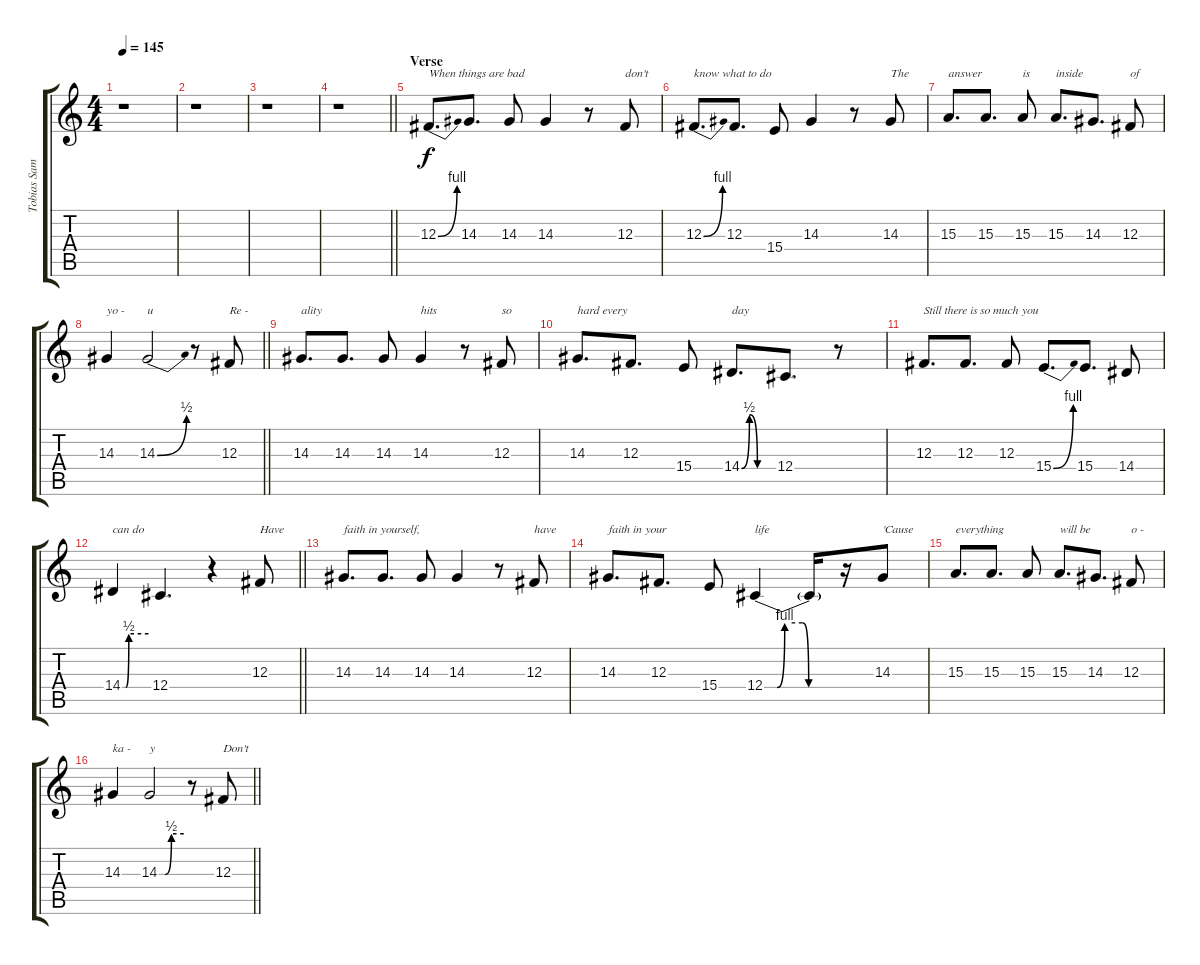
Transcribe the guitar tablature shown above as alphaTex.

\track ("Tobias Sammet" "Tobias Sam") {instrument tenorsax}
\staff {score tabs}
\tuning (Eb4 Bb3 Gb3 Db3 Ab2 Eb2) {hide}
\ts (4 4)
\tempo 145
\clef g2
\ks c
r.1{dy f} |
r.1 |
r.1 |
\barLineRight lightlight
r.1 |
\section ("" "Verse")
12.3{be (bend 0 0 60 4)}.8{d txt "When things are bad"} 14.3.8{d} 14.3.8 14.3.4 r.8 12.3.8{txt "don't"} |
12.3{be (bend 0 0 60 4)}.8{d txt "know what to do"} 12.3.8{d} 15.4.8 14.3.4 r.8 14.3.8{txt "The"} |
15.3.8{d txt "answer"} 15.3.8{d} 15.3.8{txt "is"} 15.3.8{d txt "inside"} 14.3.8{d} 12.3.8{txt "of"} |
\barLineRight lightlight
14.3.4{txt "yo -"} 14.3{be (bend 0 0 60 2)}.2{txt "u"} r.8 12.3.8{txt "Re -"} |
14.3.8{d txt "ality"} 14.3.8{d} 14.3.8 14.3.4{txt "hits"} r.8 12.3.8{txt "so"} |
14.3.8{d txt "hard every"} 12.3.8{d} 15.4.8 14.4{be (custom 0 0 15 2 30 0 60 0)}.8{d txt "day"} 12.4.8{d} r.8 |
12.3.8{d txt "Still there is so much you"} 12.3.8{d} 12.3.8 15.4{be (bend 0 0 60 4)}.8{d} 15.4.8{d} 14.4.8 |
\barLineRight lightlight
14.4{be (custom 0 0 8 0 15 2 60 2)}.4{txt "can do"} 12.4.4{d} r.4 12.3.8{txt "Have"} |
14.3.8{d txt "faith in yourself,"} 14.3.8{d} 14.3.8 14.3.4 r.8 12.3.8{txt "have"} |
14.3.8{d txt "faith in your"} 12.3.8{d} 15.4.8 12.4{be (custom 0 0 10 0 16 4 30 4 35 0 60 0)}.4{txt "life"} 12.4{t}.16 r.16 14.3.8{txt "'Cause"} |
15.3.8{d txt "everything"} 15.3.8{d} 15.3.8 15.3.8{d txt "will be"} 14.3.8{d} 12.3.8{txt "o -"} |
\barLineRight lightlight
14.3.4{txt "ka -"} 14.3{be (custom 0 0 15 0 30 2 60 2)}.2{txt "y"} r.8 12.3.8{txt "Don't"}
